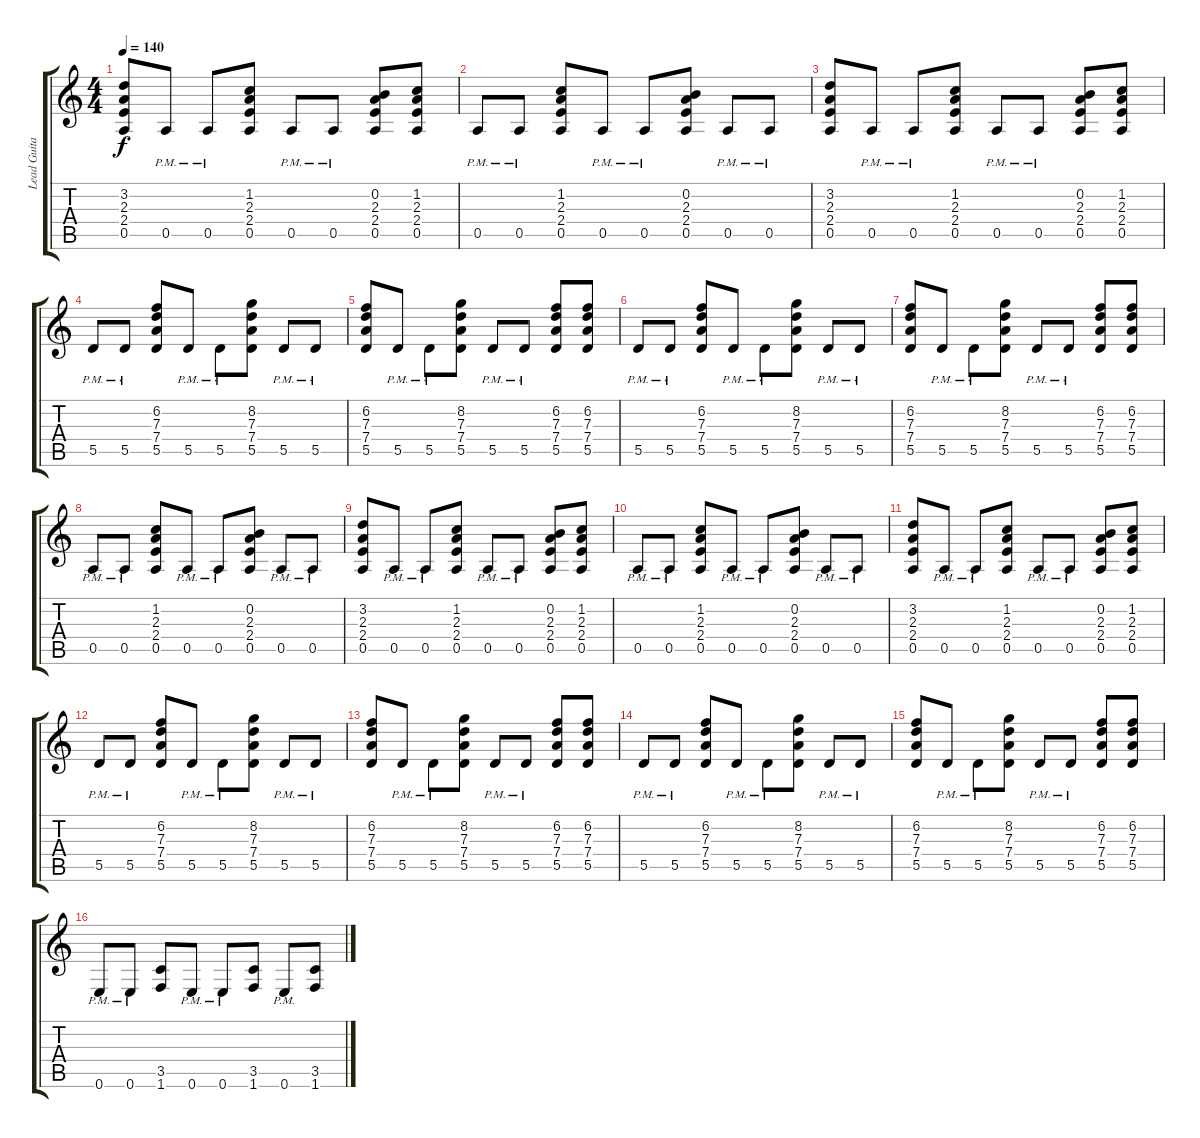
\track ("Lead Guitar" "Lead Guita") {instrument distortionguitar}
\staff {score tabs}
\tuning (E4 B3 G3 D3 A2 E2) {hide}
\ts (4 4)
\tempo 140
\clef g2
\ks c
(3.2 2.3 2.4 0.5).8{dy f} 0.5{pm}.8 0.5{pm}.8 (1.2 2.3 2.4 0.5).8 0.5{pm}.8 0.5{pm}.8 (0.2 2.3 2.4 0.5).8 (1.2 2.3 2.4 0.5).8 |
0.5{pm}.8 0.5{pm}.8 (1.2 2.3 2.4 0.5).8 0.5{pm}.8 0.5{pm}.8 (0.2 2.3 2.4 0.5).8 0.5{pm}.8 0.5{pm}.8 |
(3.2 2.3 2.4 0.5).8 0.5{pm}.8 0.5{pm}.8 (1.2 2.3 2.4 0.5).8 0.5{pm}.8 0.5{pm}.8 (0.2 2.3 2.4 0.5).8 (1.2 2.3 2.4 0.5).8 |
5.5{pm}.8 5.5{pm}.8 (6.2 7.3 7.4 5.5).8 5.5{pm}.8 5.5{pm}.8 (8.2 7.3 7.4 5.5).8 5.5{pm}.8 5.5{pm}.8 |
(6.2 7.3 7.4 5.5).8 5.5{pm}.8 5.5{pm}.8 (8.2 7.3 7.4 5.5).8 5.5{pm}.8 5.5{pm}.8 (6.2 7.3 7.4 5.5).8 (6.2 7.3 7.4 5.5).8 |
5.5{pm}.8 5.5{pm}.8 (6.2 7.3 7.4 5.5).8 5.5{pm}.8 5.5{pm}.8 (8.2 7.3 7.4 5.5).8 5.5{pm}.8 5.5{pm}.8 |
(6.2 7.3 7.4 5.5).8 5.5{pm}.8 5.5{pm}.8 (8.2 7.3 7.4 5.5).8 5.5{pm}.8 5.5{pm}.8 (6.2 7.3 7.4 5.5).8 (6.2 7.3 7.4 5.5).8 |
0.5{pm}.8 0.5{pm}.8 (1.2 2.3 2.4 0.5).8 0.5{pm}.8 0.5{pm}.8 (0.2 2.3 2.4 0.5).8 0.5{pm}.8 0.5{pm}.8 |
(3.2 2.3 2.4 0.5).8 0.5{pm}.8 0.5{pm}.8 (1.2 2.3 2.4 0.5).8 0.5{pm}.8 0.5{pm}.8 (0.2 2.3 2.4 0.5).8 (1.2 2.3 2.4 0.5).8 |
0.5{pm}.8 0.5{pm}.8 (1.2 2.3 2.4 0.5).8 0.5{pm}.8 0.5{pm}.8 (0.2 2.3 2.4 0.5).8 0.5{pm}.8 0.5{pm}.8 |
(3.2 2.3 2.4 0.5).8 0.5{pm}.8 0.5{pm}.8 (1.2 2.3 2.4 0.5).8 0.5{pm}.8 0.5{pm}.8 (0.2 2.3 2.4 0.5).8 (1.2 2.3 2.4 0.5).8 |
5.5{pm}.8 5.5{pm}.8 (6.2 7.3 7.4 5.5).8 5.5{pm}.8 5.5{pm}.8 (8.2 7.3 7.4 5.5).8 5.5{pm}.8 5.5{pm}.8 |
(6.2 7.3 7.4 5.5).8 5.5{pm}.8 5.5{pm}.8 (8.2 7.3 7.4 5.5).8 5.5{pm}.8 5.5{pm}.8 (6.2 7.3 7.4 5.5).8 (6.2 7.3 7.4 5.5).8 |
5.5{pm}.8 5.5{pm}.8 (6.2 7.3 7.4 5.5).8 5.5{pm}.8 5.5{pm}.8 (8.2 7.3 7.4 5.5).8 5.5{pm}.8 5.5{pm}.8 |
(6.2 7.3 7.4 5.5).8 5.5{pm}.8 5.5{pm}.8 (8.2 7.3 7.4 5.5).8 5.5{pm}.8 5.5{pm}.8 (6.2 7.3 7.4 5.5).8 (6.2 7.3 7.4 5.5).8 |
0.6{pm}.8 0.6{pm}.8 (3.5 1.6).8 0.6{pm}.8 0.6{pm}.8 (3.5 1.6).8 0.6{pm}.8 (3.5 1.6).8
